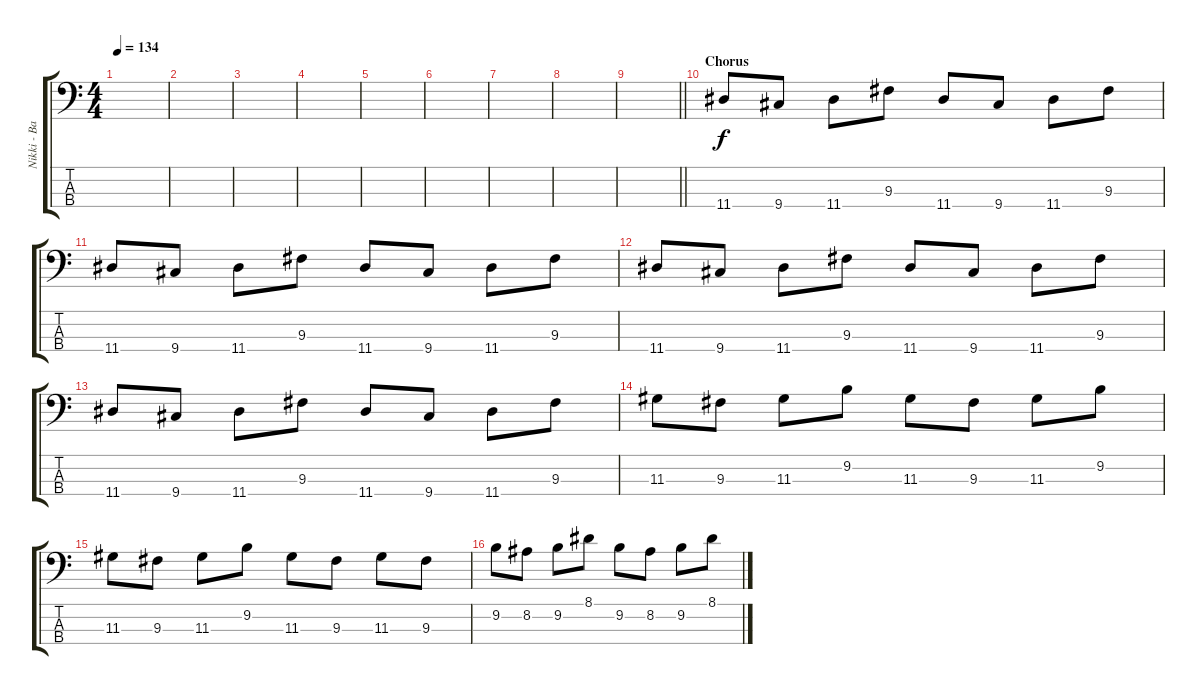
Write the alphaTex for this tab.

\track ("Nikki - Bass" "Nikki - Ba") {instrument electricbassfinger}
\staff {score tabs}
\tuning (G2 D2 A1 E1) {hide}
\ts (4 4)
\tempo 134
\clef f4
\ks c
|
|
|
|
|
|
|
|
\barLineRight lightlight
|
\section ("" "Chorus")
11.4.8 9.4.8 11.4.8 9.3.8 11.4.8 9.4.8 11.4.8 9.3.8 |
11.4.8 9.4.8 11.4.8 9.3.8 11.4.8 9.4.8 11.4.8 9.3.8 |
11.4.8 9.4.8 11.4.8 9.3.8 11.4.8 9.4.8 11.4.8 9.3.8 |
11.4.8 9.4.8 11.4.8 9.3.8 11.4.8 9.4.8 11.4.8 9.3.8 |
11.3.8 9.3.8 11.3.8 9.2.8 11.3.8 9.3.8 11.3.8 9.2.8 |
11.3.8 9.3.8 11.3.8 9.2.8 11.3.8 9.3.8 11.3.8 9.3.8 |
9.2.8 8.2.8 9.2.8 8.1.8 9.2.8 8.2.8 9.2.8 8.1.8
